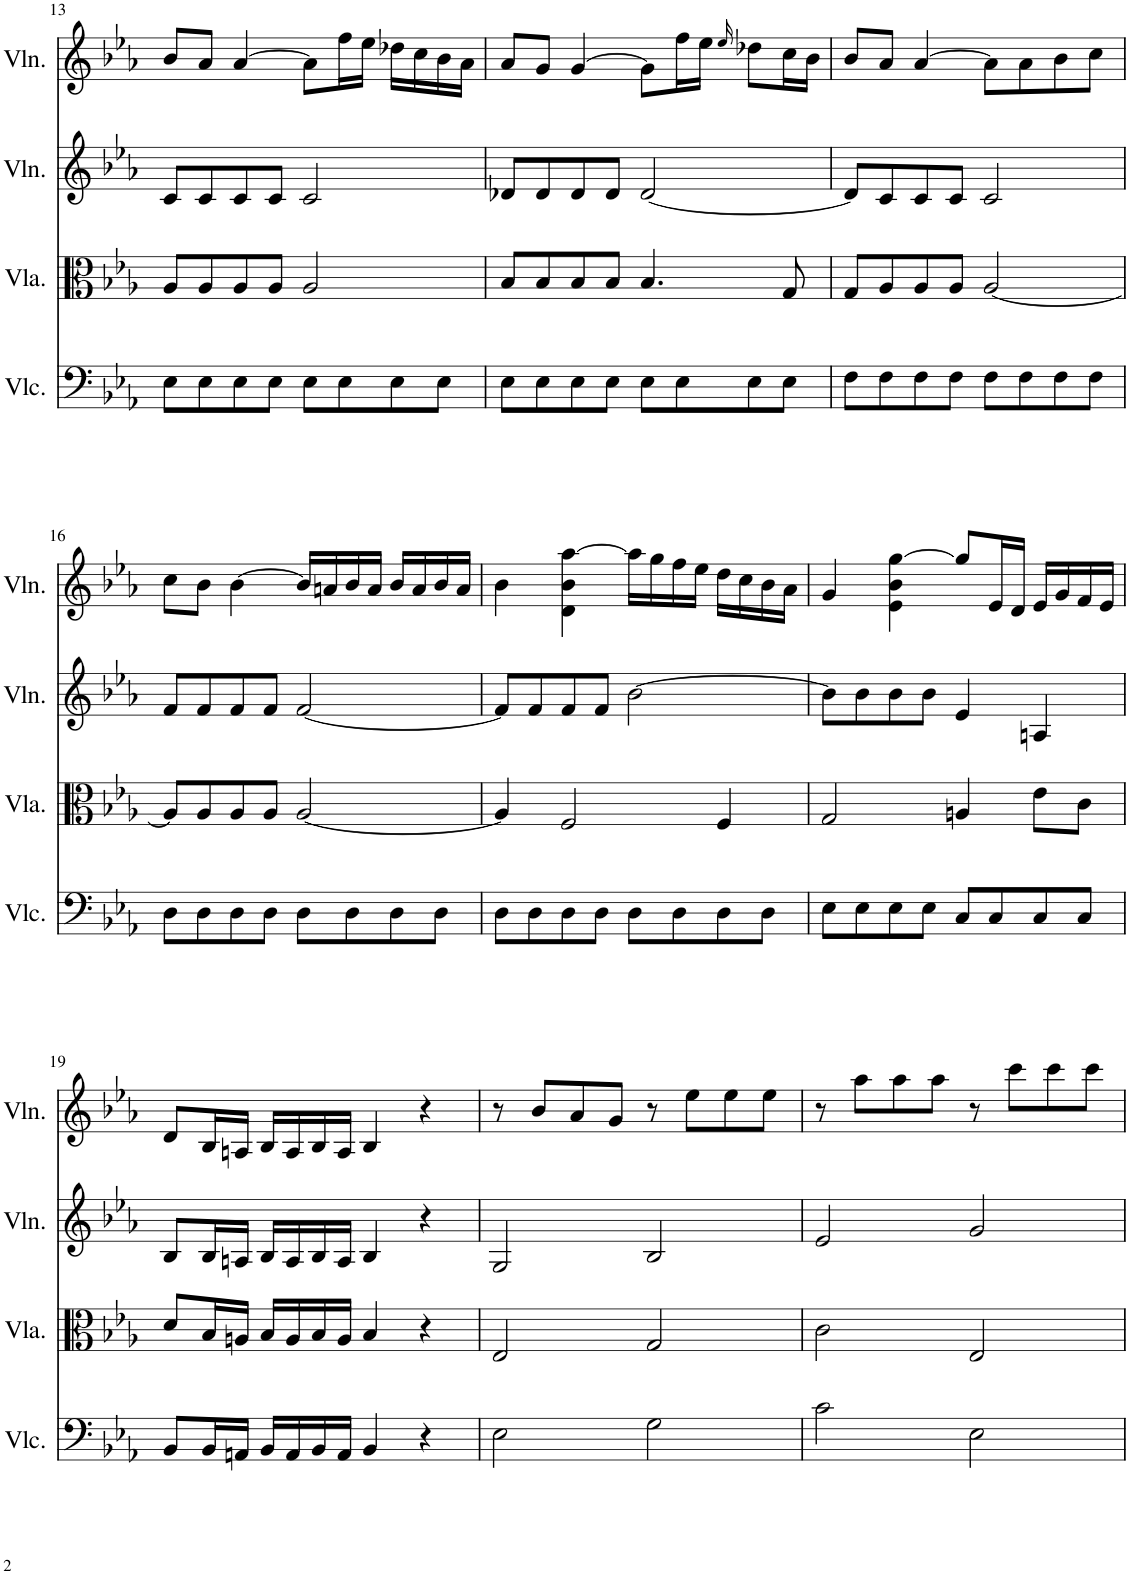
**kern	**kern	**kern	**kern
*part4	*part3	*part2	*part1
*staff4	*staff3	*staff2	*staff1
*I"Violoncello	*I"Viola	*I"Violin	*I"Violin
*I'Vlc.	*I'Vla.	*I'Vln.	*I'Vln.
!!LO:PB:g=z
*clefF4	*clefC3	*clefG2	*clefG2
*k[b-e-a-]	*k[b-e-a-]	*k[b-e-a-]	*k[b-e-a-]
*M4/4	*M4/4	*M4/4	*M4/4
*met(c)	*met(c)	*met(c)	*met(c)
=13	=13	=13	=13
8E-\L	8A-/L	8c/L	8b-/L
8E-\	8A-/	8c/	8a-/J
8E-\	8A-/	8c/	[4a-/
8E-\J	8A-/J	8c/J	.
8E-\L	2A-/	2c/	8a-\L]
8E-\	.	.	16ff\L
.	.	.	16ee-\JJ
8E-\	.	.	16dd-X\LL
.	.	.	16cc\
8E-\J	.	.	16b-\
.	.	.	16a-\JJ
=14	=14	=14	=14
8E-\L	8B-/L	8d-X/L	8a-/L
8E-\	8B-/	8d-/	8g/J
8E-\	8B-/	8d-/	[4g/
8E-\J	8B-/J	8d-/J	.
8E-\L	4.B-/	[2d-/	8g\L]
8E-\	.	.	16ff\L
.	.	.	16ee-\JJ
.	.	.	16qee-/
8E-\	.	.	8dd-X\L
8E-\J	8G/	.	16cc\L
.	.	.	16b-\JJ
=15	=15	=15	=15
8F\L	8G/L	8d-/L]	8b-/L
8F\	8A-/	8c/	8a-/J
8F\	8A-/	8c/	[4a-/
8F\J	8A-/J	8c/J	.
8F\L	[2A-/	2c/	8a-\L]
8F\	.	.	8a-\
8F\	.	.	8b-\
8F\J	.	.	8cc\J
!!LO:LB:g=z
=16	=16	=16	=16
8D\L	8A-/L]	8f/L	8cc\L
8D\	8A-/	8f/	8b-\J
8D\	8A-/	8f/	[4b-\
8D\J	8A-/J	8f/J	.
8D\L	[2A-/	[2f/	16b-/LL]
.	.	.	16an/
8D\	.	.	16b-/
.	.	.	16a/JJ
8D\	.	.	16b-/LL
.	.	.	16a/
8D\J	.	.	16b-/
.	.	.	16a/JJ
=17	=17	=17	=17
8D\L	4A-/]	8f/L]	4b-\
8D\	.	8f/	.
8D\	2F/	8f/	4d\ 4b-\ [4aa-\
8D\J	.	8f/J	.
8D\L	.	[2b-\	16aa-\LL]
.	.	.	16gg\
8D\	.	.	16ff\
.	.	.	16ee-\JJ
8D\	4F/	.	16dd\LL
.	.	.	16cc\
8D\J	.	.	16b-\
.	.	.	16a-\JJ
=18	=18	=18	=18
8E-\L	2G/	8b-\L]	4g/
8E-\	.	8b-\	.
8E-\	.	8b-\	4e-\ 4b-\ [4gg\
8E-\J	.	8b-\J	.
8C/L	4An/	4e-/	8gg/L]
8C/	.	.	16e-/L
.	.	.	16d/JJ
8C/	8e-\L	4An/	16e-/LL
.	.	.	16g/
8C/J	8c\J	.	16f/
.	.	.	16e-/JJ
!!LO:LB:g=z
=19	=19	=19	=19
8BB-/L	8d/L	8B-/L	8d/L
16BB-/L	16B-/L	16B-/L	16B-/L
16AAn/JJ	16An/JJ	16An/JJ	16An/JJ
16BB-/LL	16B-/LL	16B-/LL	16B-/LL
16AA/	16A/	16A/	16A/
16BB-/	16B-/	16B-/	16B-/
16AA/JJ	16A/JJ	16A/JJ	16A/JJ
4BB-/	4B-/	4B-/	4B-/
4r	4r	4r	4r
=20	=20	=20	=20
2E-\	2E-/	2G/	8r
.	.	.	8b-/L
.	.	.	8a-/
.	.	.	8g/J
2G\	2G/	2B-/	8r
.	.	.	8ee-\L
.	.	.	8ee-\
.	.	.	8ee-\J
=21	=21	=21	=21
2c\	2c\	2e-/	8r
.	.	.	8aa-\L
.	.	.	8aa-\
.	.	.	8aa-\J
2E-\	2E-/	2g/	8r
.	.	.	8ccc\L
.	.	.	8ccc\
.	.	.	8ccc\J
=	=	=	=
*-	*-	*-	*-
